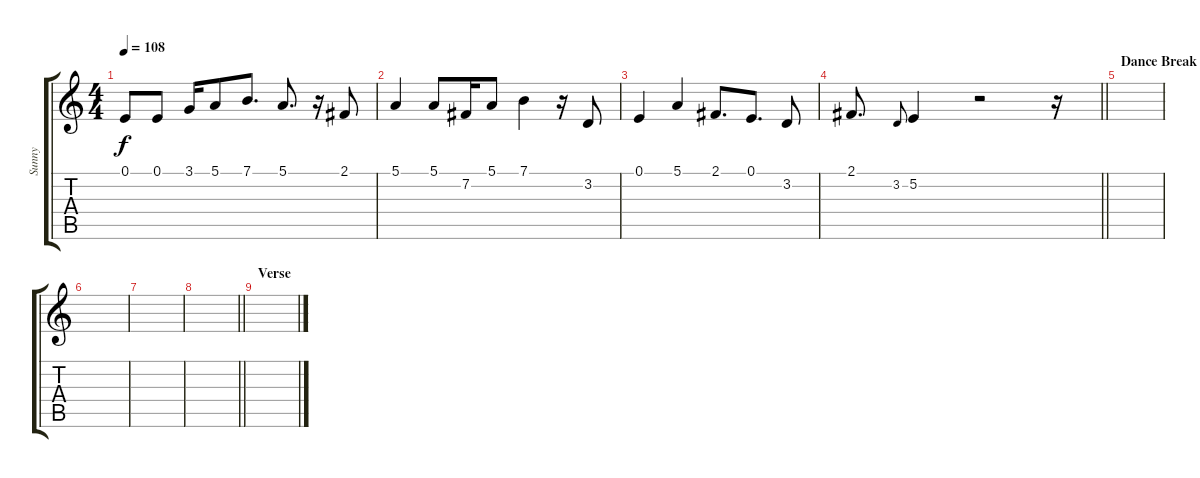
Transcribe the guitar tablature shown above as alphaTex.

\track ("Sunny" "Sunny") {instrument recorder}
\staff {score tabs}
\tuning (E4 B3 G3 D3 A2 E2) {hide}
\ts (4 4)
\tempo 108
\clef g2
\ks c
0.1.8{dy f} 0.1.8 3.1.16 5.1.8 7.1.8{d} 5.1.8{d} r.16 2.1.8 |
5.1.4 5.1.8 7.2.16 5.1.8 7.1.4 r.16 3.2.8 |
0.1.4 5.1.4 2.1.8{d} 0.1.8{d} 3.2.8 |
\barLineRight lightlight
2.1.8{d} 3.2.8{gr onbeat} 5.2.4 r.2 r.16 |
\section ("" "Dance Break")
|
|
|
\barLineRight lightlight
|
\section ("" "Verse")
